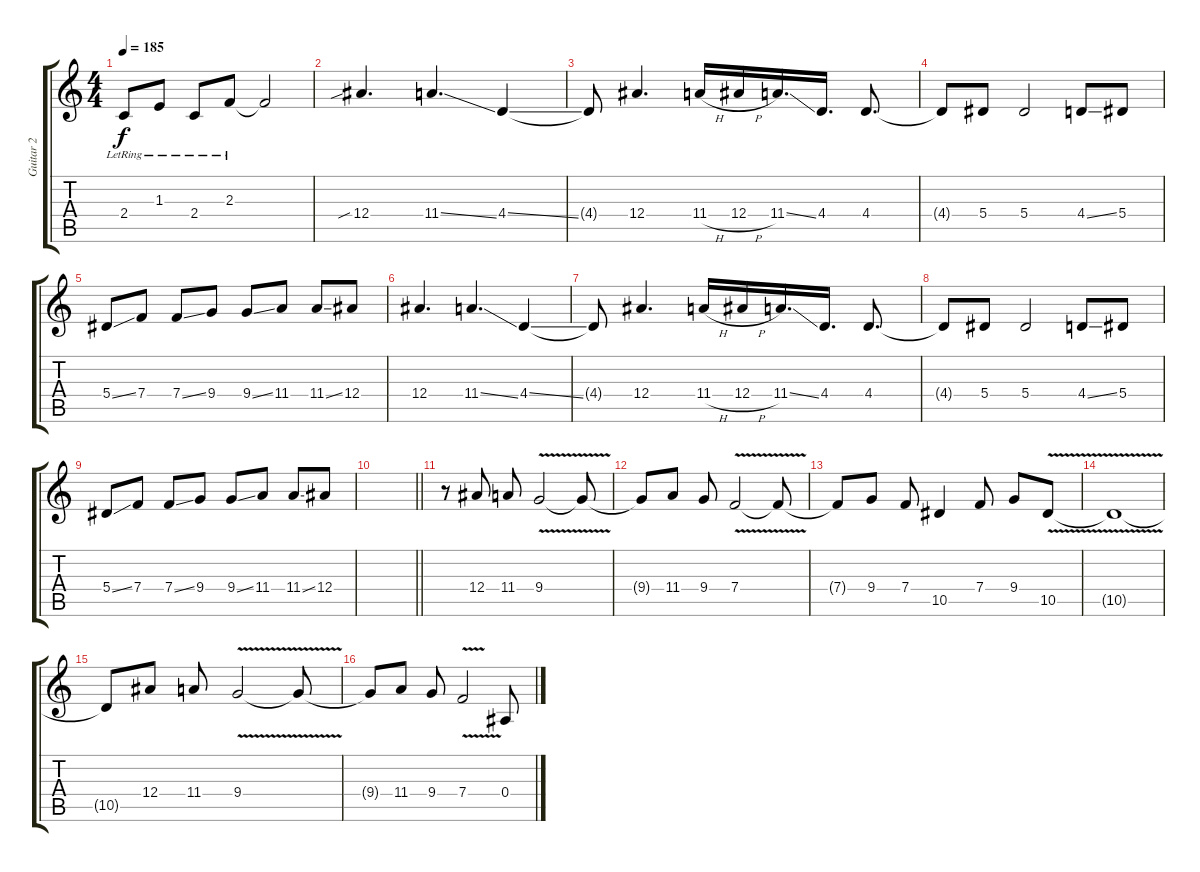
\track ("Guitar 2" "Guitar 2") {instrument distortionguitar}
\staff {score tabs}
\tuning (C4 G3 Eb3 Bb2 F2 C2) {hide}
\ts (4 4)
\tempo 185
\clef g2
\ks c
2.4{lr}.8{dy f} 1.3{lr}.8 2.4{lr}.8 2.3{lr}.8 2.3{t}.2{instrument distortionguitar} |
12.4{sib}.4{d} 11.4{ss}.4{d} 4.4{ss}.4 |
4.4{t}.8 12.4.4{d} 11.4{h}.16 12.4{h}.16 11.4{ss}.16{d} 4.4.16{d} 4.4.8{d} |
4.4{t}.8 5.4.8 5.4.2 4.4{ss}.8 5.4.8 |
5.4{ss}.8 7.4.8 7.4{ss}.8 9.4.8 9.4{ss}.8 11.4.8 11.4{ss}.8 12.4.8 |
12.4.4{d} 11.4{ss}.4{d} 4.4{ss}.4 |
4.4{t}.8 12.4.4{d} 11.4{h}.16 12.4{h}.16 11.4{ss}.16{d} 4.4.16{d} 4.4.8{d} |
4.4{t}.8 5.4.8 5.4.2 4.4{ss}.8 5.4.8 |
5.4{ss}.8 7.4.8 7.4{ss}.8 9.4.8 9.4{ss}.8 11.4.8 11.4{ss}.8 12.4.8 |
\barLineRight lightlight
|
r.8 12.4.8 11.4.8 9.4{v}.2 9.4{t}.8 |
9.4{t}.8 11.4.8 9.4.8 7.4{v}.2 7.4{t}.8 |
7.4{t}.8 9.4.8 7.4.8 10.5.4 7.4.8 9.4.8 10.5{v}.8 |
10.5{t}.1 |
10.5{t}.8 12.4.8 11.4.8 9.4{v}.2 9.4{t}.8 |
9.4{t}.8 11.4.8 9.4.8 7.4{v}.2 0.4.8
